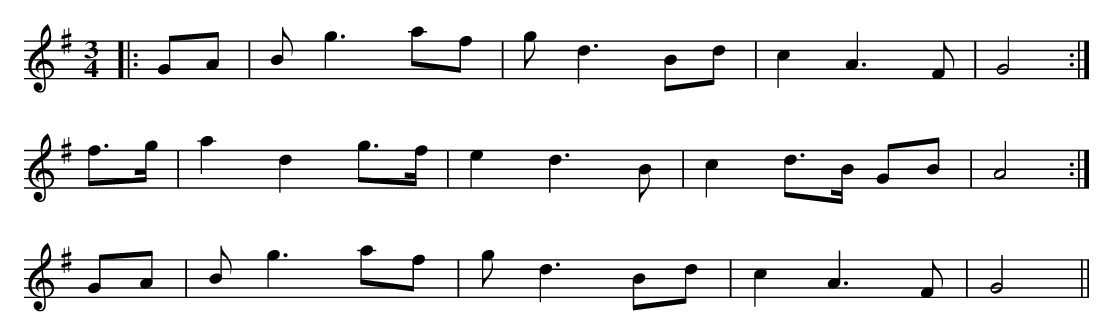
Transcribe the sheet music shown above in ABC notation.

X:1
M:3/4
K:G
|:GA|B g3 af|g d3 Bd|c2 A3 F|G4:|
f>g|a2 d2 g>f|e2 d3B|c2 d>B GB|A4:|
GA|B g3 af|g d3 Bd|c2 A3 F|G4||
